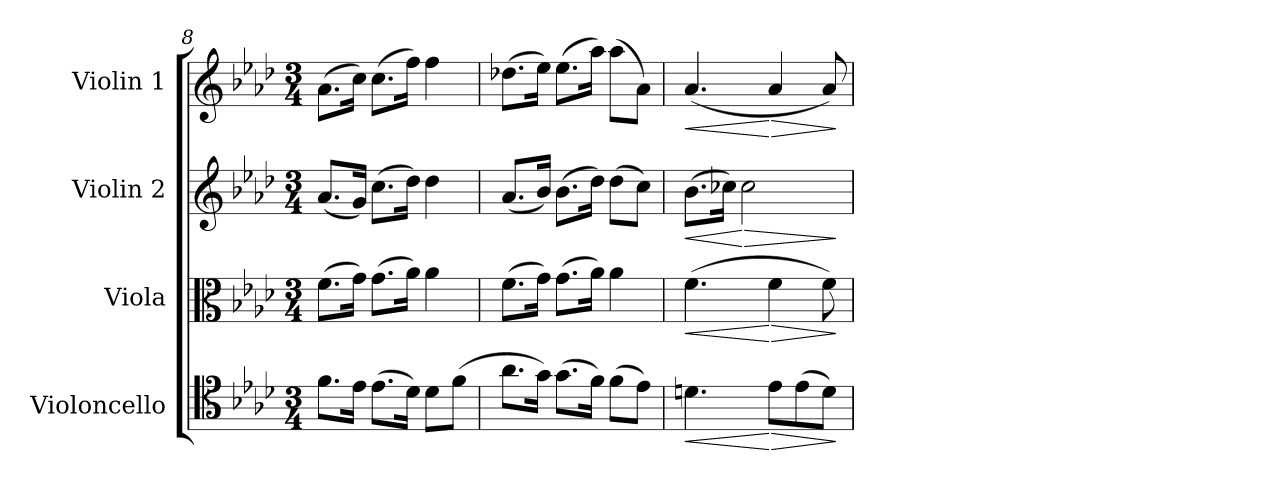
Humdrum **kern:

**kern	**dynam	**kern	**dynam	**kern	**dynam	**kern	**dynam
*part4	*part4	*part3	*part3	*part2	*part2	*part1	*part1
*staff4	*staff4	*staff3	*staff3	*staff2	*staff2	*staff1	*staff1
*I"Violoncello	*	*I"Viola	*	*I"Violin 2	*	*I"Violin 1	*
*I'Vc	*	*I'Vla	*	*I'Vln	*	*I'Vln	*
*clefC4	*	*clefC3	*	*clefG2	*	*clefG2	*
*k[b-e-a-d-]	*	*k[b-e-a-d-]	*	*k[b-e-a-d-]	*	*k[b-e-a-d-]	*
*M3/4	*	*M3/4	*	*M3/4	*	*M3/4	*
=8	=8	=8	=8	=8	=8	=8	=8
8.f\L	.	(8.f\L	.	(8.a-/L	.	(8.a-\L	.
16e-\Jk	.	16g\Jk)	.	16g/Jk)	.	16cc\Jk)	.
(8.e-\L	.	(8.g\L	.	(8.cc\L	.	(8.cc\L	.
16d-\Jk)	.	16a-\Jk)	.	16dd-\Jk)	.	16ff\Jk)	.
8d-\L	.	4a-\	.	4dd-\	.	4ff\	.
(8f\J	.	.	.	.	.	.	.
=9	=9	=9	=9	=9	=9	=9	=9
8.a-\L	.	(8.f\L	.	(8.a-/L	.	(8.dd-X\L	.
16g\Jk)	.	16g\Jk)	.	16b-/Jk)	.	16ee-\Jk)	.
(8.g\L	.	(8.g\L	.	(8.b-\L	.	(8.ee-\L	.
16f\Jk)	.	16a-\Jk)	.	16dd-\Jk)	.	16aa-\Jk)	.
(8f\L	.	4a-\	.	(8dd-\L	.	(8aa-\L	.
8e-\J)	.	.	.	8cc\J)	.	8a-\J)	.
=10	=10	=10	=10	=10	=10	=10	=10
!	!LO:HP:b	!	!LO:HP:b	!	!LO:HP:b	!	!LO:HP:b
4.dn\	<	(4.f\	<	(8.b-\L	<	(4.a-/	<
.	.	.	.	16cc-X\Jk)	.	.	.
!	!	!	!	!	!LO:HP:n=1:b	!	!
.	.	.	.	2cc-\	[ >	.	.
!	!LO:HP:n=1:b	!	!LO:HP:n=1:b	!	!	!	!LO:HP:n=1:b
8e-\L	[ >	4f\	[ >	.	.	4a-/	[ >
(8e-\	.	.	.	.	.	.	.
8d\J)	.	8f\)	.	.	.	8a-/)	.
.	]	.	]	.	]	.	]
=	=	=	=	=	=	=	=
*-	*-	*-	*-	*-	*-	*-	*-
